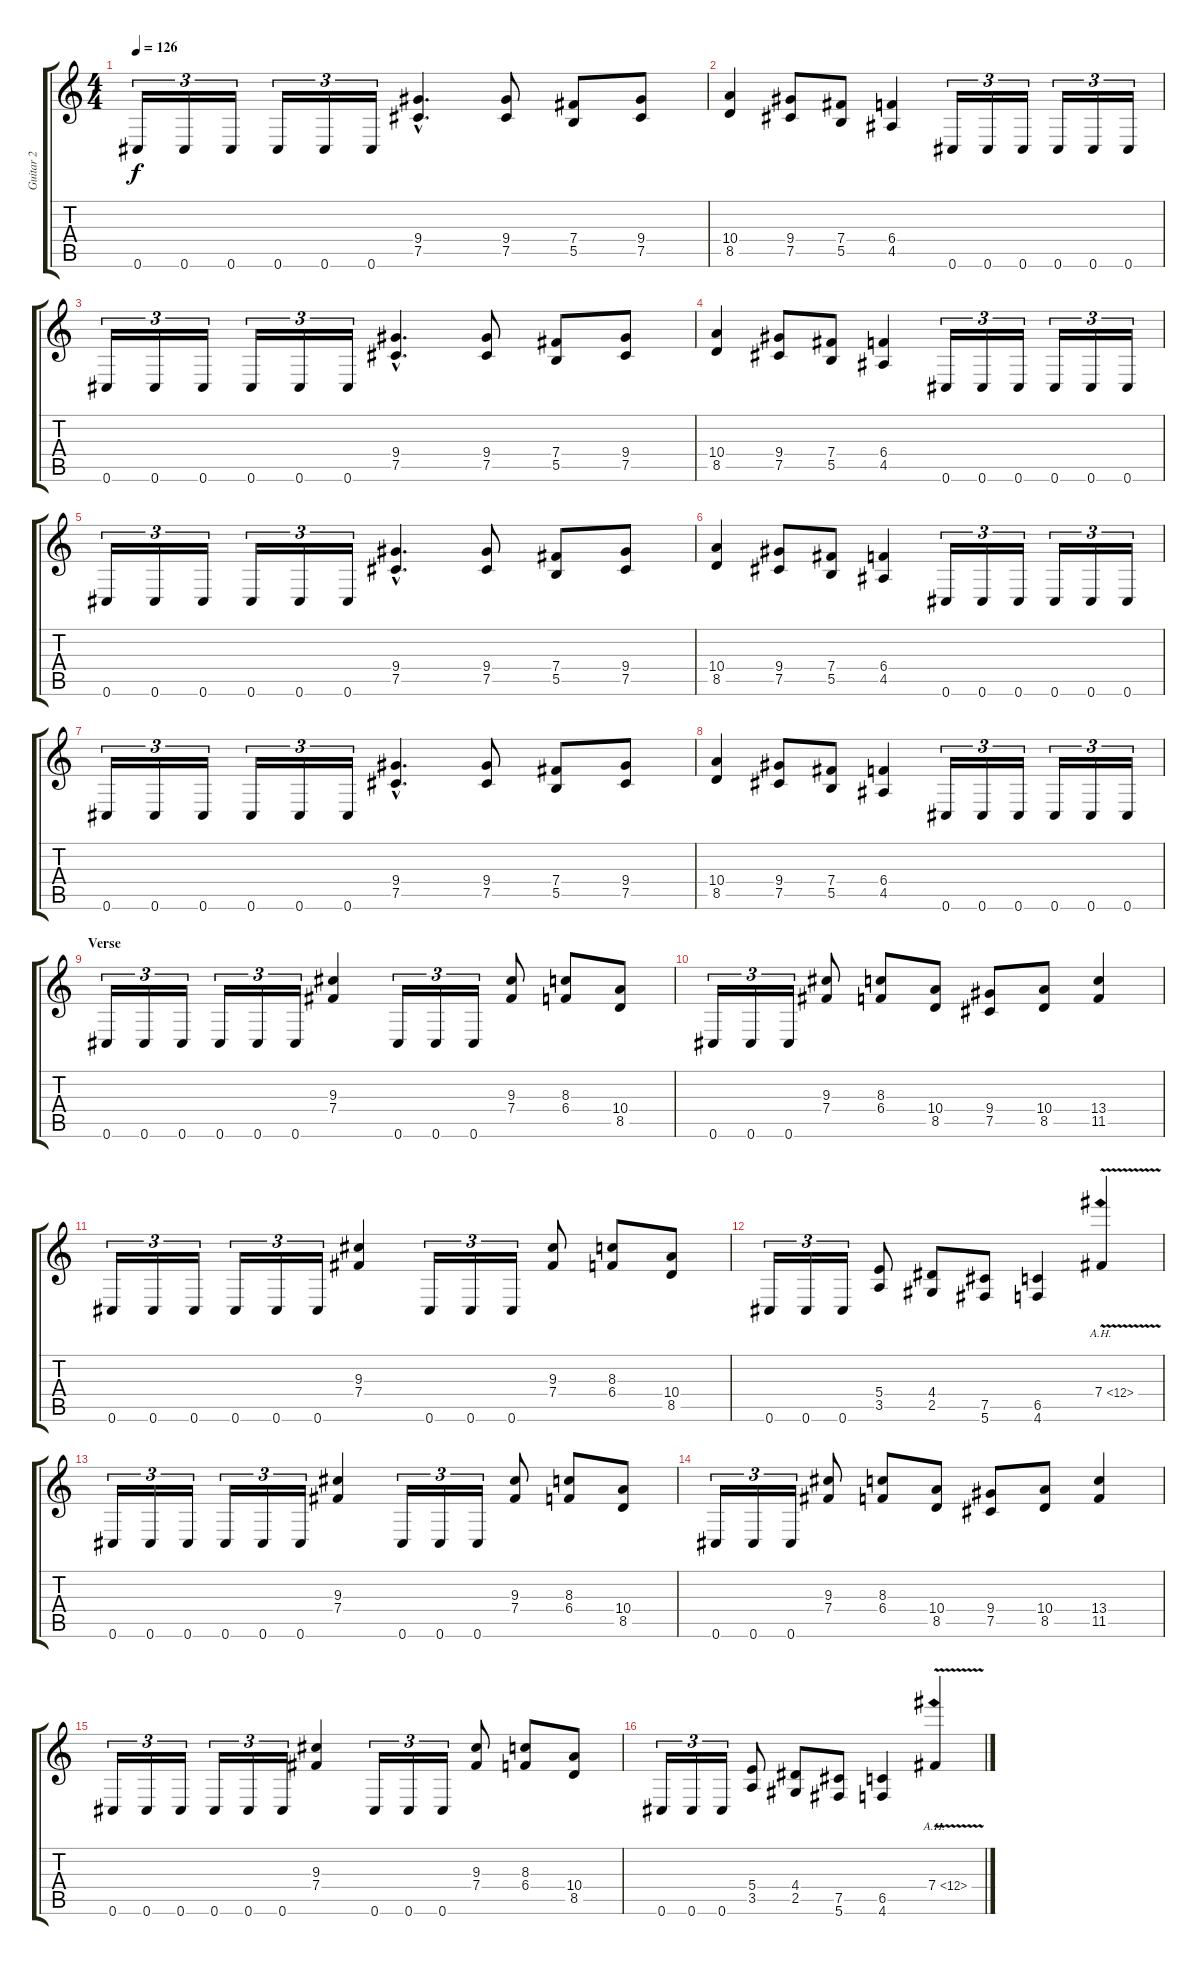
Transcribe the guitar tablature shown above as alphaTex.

\track ("Guitar 2" "Guitar 2") {instrument distortionguitar}
\staff {score tabs}
\tuning (Db4 Ab3 E3 B2 Gb2 Db2) {hide}
\ts (4 4)
\section ("" "")
\tempo 126
\clef g2
\ks c
0.6.16{tu (3 2) dy f} 0.6.16{tu (3 2)} 0.6.16{tu (3 2)} 0.6.16{tu (3 2)} 0.6.16{tu (3 2)} 0.6.16{tu (3 2)} (9.4{hac} 7.5{hac}).4{d} (9.4 7.5).8 (7.4 5.5).8 (9.4 7.5).8 |
(10.4 8.5).4 (9.4 7.5).8 (7.4 5.5).8 (6.4 4.5).4 0.6.16{tu (3 2)} 0.6.16{tu (3 2)} 0.6.16{tu (3 2)} 0.6.16{tu (3 2)} 0.6.16{tu (3 2)} 0.6.16{tu (3 2)} |
0.6.16{tu (3 2)} 0.6.16{tu (3 2)} 0.6.16{tu (3 2)} 0.6.16{tu (3 2)} 0.6.16{tu (3 2)} 0.6.16{tu (3 2)} (9.4{hac} 7.5{hac}).4{d} (9.4 7.5).8 (7.4 5.5).8 (9.4 7.5).8 |
(10.4 8.5).4 (9.4 7.5).8 (7.4 5.5).8 (6.4 4.5).4 0.6.16{tu (3 2)} 0.6.16{tu (3 2)} 0.6.16{tu (3 2)} 0.6.16{tu (3 2)} 0.6.16{tu (3 2)} 0.6.16{tu (3 2)} |
0.6.16{tu (3 2)} 0.6.16{tu (3 2)} 0.6.16{tu (3 2)} 0.6.16{tu (3 2)} 0.6.16{tu (3 2)} 0.6.16{tu (3 2)} (9.4{hac} 7.5{hac}).4{d} (9.4 7.5).8 (7.4 5.5).8 (9.4 7.5).8 |
(10.4 8.5).4 (9.4 7.5).8 (7.4 5.5).8 (6.4 4.5).4 0.6.16{tu (3 2)} 0.6.16{tu (3 2)} 0.6.16{tu (3 2)} 0.6.16{tu (3 2)} 0.6.16{tu (3 2)} 0.6.16{tu (3 2)} |
0.6.16{tu (3 2)} 0.6.16{tu (3 2)} 0.6.16{tu (3 2)} 0.6.16{tu (3 2)} 0.6.16{tu (3 2)} 0.6.16{tu (3 2)} (9.4{hac} 7.5{hac}).4{d} (9.4 7.5).8 (7.4 5.5).8 (9.4 7.5).8 |
(10.4 8.5).4 (9.4 7.5).8 (7.4 5.5).8 (6.4 4.5).4 0.6.16{tu (3 2)} 0.6.16{tu (3 2)} 0.6.16{tu (3 2)} 0.6.16{tu (3 2)} 0.6.16{tu (3 2)} 0.6.16{tu (3 2)} |
\section ("" "Verse")
0.6.16{tu (3 2)} 0.6.16{tu (3 2)} 0.6.16{tu (3 2)} 0.6.16{tu (3 2)} 0.6.16{tu (3 2)} 0.6.16{tu (3 2)} (9.3 7.4).4 0.6.16{tu (3 2)} 0.6.16{tu (3 2)} 0.6.16{tu (3 2)} (9.3 7.4).8 (8.3 6.4).8 (10.4 8.5).8 |
0.6.16{tu (3 2)} 0.6.16{tu (3 2)} 0.6.16{tu (3 2)} (9.3 7.4).8 (8.3 6.4).8 (10.4 8.5).8 (9.4 7.5).8 (10.4 8.5).8 (13.4 11.5).4 |
0.6.16{tu (3 2)} 0.6.16{tu (3 2)} 0.6.16{tu (3 2)} 0.6.16{tu (3 2)} 0.6.16{tu (3 2)} 0.6.16{tu (3 2)} (9.3 7.4).4 0.6.16{tu (3 2)} 0.6.16{tu (3 2)} 0.6.16{tu (3 2)} (9.3 7.4).8 (8.3 6.4).8 (10.4 8.5).8 |
0.6.16{tu (3 2)} 0.6.16{tu (3 2)} 0.6.16{tu (3 2)} (5.4 3.5).8 (4.4 2.5).8 (7.5 5.6).8 (6.5 4.6).4 7.4{ah 5 v}.4 |
0.6.16{tu (3 2)} 0.6.16{tu (3 2)} 0.6.16{tu (3 2)} 0.6.16{tu (3 2)} 0.6.16{tu (3 2)} 0.6.16{tu (3 2)} (9.3 7.4).4 0.6.16{tu (3 2)} 0.6.16{tu (3 2)} 0.6.16{tu (3 2)} (9.3 7.4).8 (8.3 6.4).8 (10.4 8.5).8 |
0.6.16{tu (3 2)} 0.6.16{tu (3 2)} 0.6.16{tu (3 2)} (9.3 7.4).8 (8.3 6.4).8 (10.4 8.5).8 (9.4 7.5).8 (10.4 8.5).8 (13.4 11.5).4 |
0.6.16{tu (3 2)} 0.6.16{tu (3 2)} 0.6.16{tu (3 2)} 0.6.16{tu (3 2)} 0.6.16{tu (3 2)} 0.6.16{tu (3 2)} (9.3 7.4).4 0.6.16{tu (3 2)} 0.6.16{tu (3 2)} 0.6.16{tu (3 2)} (9.3 7.4).8 (8.3 6.4).8 (10.4 8.5).8 |
0.6.16{tu (3 2)} 0.6.16{tu (3 2)} 0.6.16{tu (3 2)} (5.4 3.5).8 (4.4 2.5).8 (7.5 5.6).8 (6.5 4.6).4 7.4{ah 5 v}.4
